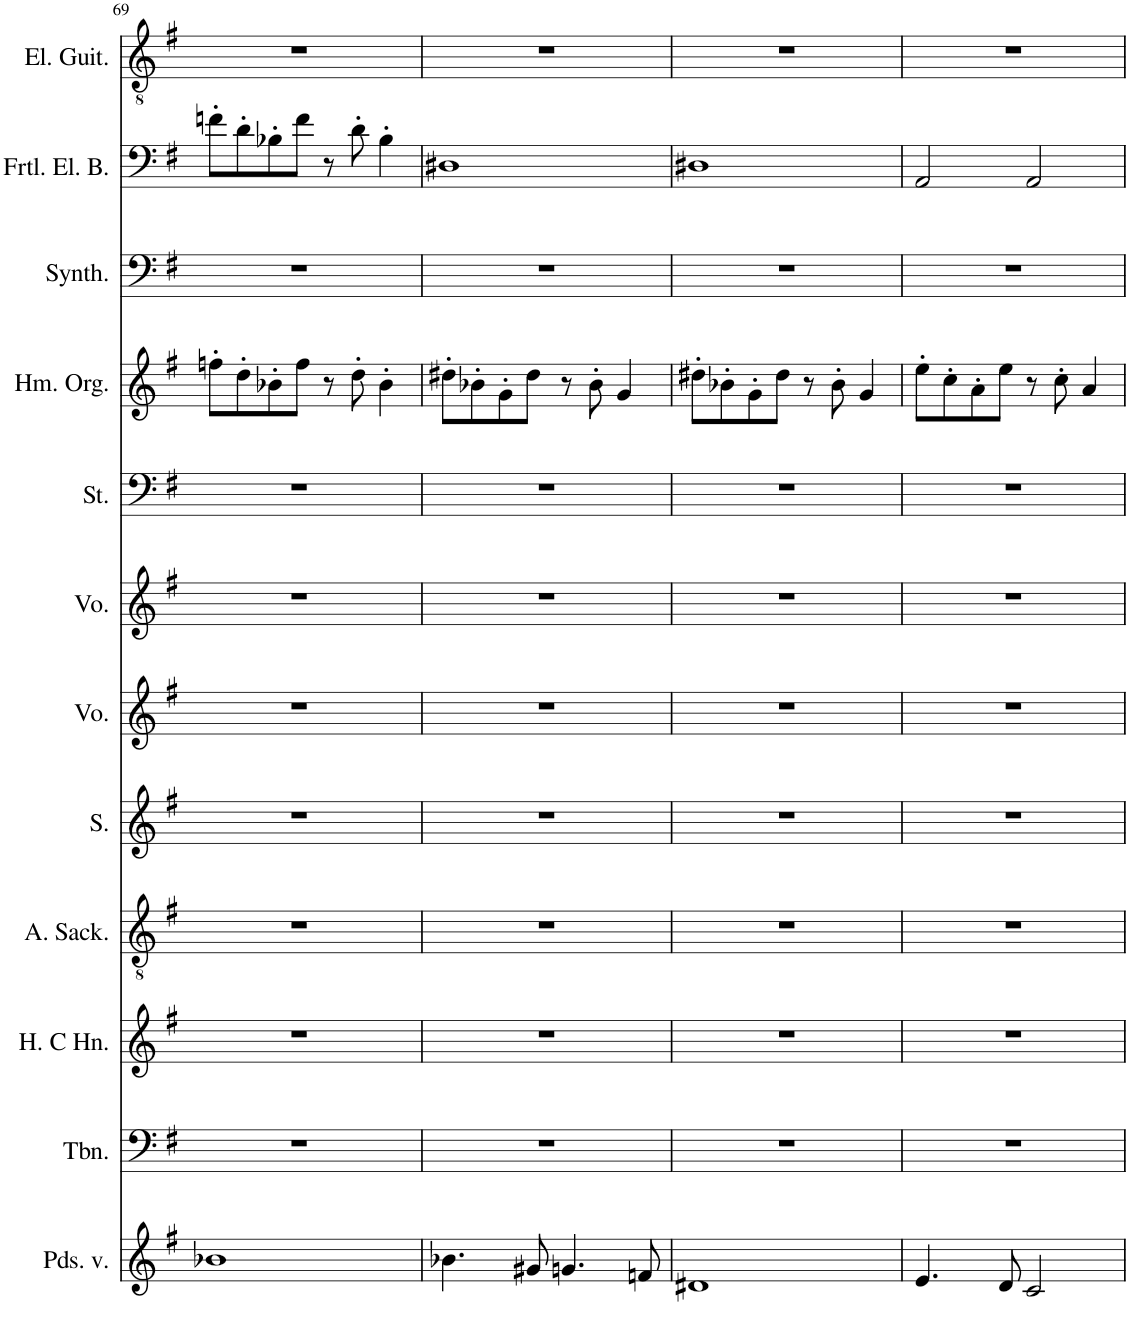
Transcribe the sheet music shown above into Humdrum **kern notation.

**kern	**kern	**kern	**kern	**kern	**kern	**kern	**kern	**kern	**kern	**kern	**kern
*part12	*part11	*part10	*part9	*part8	*part7	*part6	*part5	*part4	*part3	*part2	*part1
*staff12	*staff11	*staff10	*staff9	*staff8	*staff7	*staff6	*staff5	*staff4	*staff3	*staff2	*staff1
*I"Pardessus de viole, Violin	*I"Trombone, Brass	*I"High C Horn, Brass	*I"Alto Sackbut, Brass	*I"Soprano, Choirs	*I"Voice, Choirs	*I"Voice, Choirs	*I"Strings, Strings	*I"Hammond Organ, Organ	*I"String Synthesizer, Bass 2	*I"Fretless Electric Bass, Bass	*I"Electric Guitar, Guitar2
*I'Pds. v.	*I'Tbn.	*I'H. C Hn.	*I'A. Sack.	*I'S.	*I'Vo.	*I'Vo.	*I'St.	*I'Hm. Org.	*I'Synth.	*I'Frtl. El. B.	*I'El. Guit.
!!LO:PB:g=z
*clefG2	*clefF4	*clefG2	*clefGv2	*clefG2	*clefG2	*clefG2	*clefF4	*clefG2	*clefF4	*clefF4	*clefGv2
*	*	*Trd7c12	*	*	*	*	*	*	*	*Trd7c12	*
*k[f#]	*k[f#]	*k[f#]	*k[f#]	*k[f#]	*k[f#]	*k[f#]	*k[f#]	*k[f#]	*k[f#]	*k[f#]	*k[f#]
*M4/4	*M4/4	*M4/4	*M4/4	*M4/4	*M4/4	*M4/4	*M4/4	*M4/4	*M4/4	*M4/4	*M4/4
=69	=69	=69	=69	=69	=69	=69	=69	=69	=69	=69	=69
1b-X	1r	1r	1r	1r	1r	1r	1r	8ffn'\L	1r	8fn'\L	1r
.	.	.	.	.	.	.	.	8dd'\	.	8d'\	.
.	.	.	.	.	.	.	.	8b-X'\	.	8B-X'\	.
.	.	.	.	.	.	.	.	8ff\J	.	8f\J	.
.	.	.	.	.	.	.	.	8r	.	8r	.
.	.	.	.	.	.	.	.	8dd'\	.	8d'\	.
.	.	.	.	.	.	.	.	4b-'\	.	4B-'\	.
=70	=70	=70	=70	=70	=70	=70	=70	=70	=70	=70	=70
4.b-X\	1r	1r	1r	1r	1r	1r	1r	8dd#X'\L	1r	1D#X	1r
.	.	.	.	.	.	.	.	8b-X'\	.	.	.
.	.	.	.	.	.	.	.	8g'\	.	.	.
8g#X/	.	.	.	.	.	.	.	8dd#\J	.	.	.
4.gn/	.	.	.	.	.	.	.	8r	.	.	.
.	.	.	.	.	.	.	.	8b-'\	.	.	.
.	.	.	.	.	.	.	.	4g/	.	.	.
8fn/	.	.	.	.	.	.	.	.	.	.	.
=71	=71	=71	=71	=71	=71	=71	=71	=71	=71	=71	=71
1d#X	1r	1r	1r	1r	1r	1r	1r	8dd#X'\L	1r	1D#X	1r
.	.	.	.	.	.	.	.	8b-X'\	.	.	.
.	.	.	.	.	.	.	.	8g'\	.	.	.
.	.	.	.	.	.	.	.	8dd#\J	.	.	.
.	.	.	.	.	.	.	.	8r	.	.	.
.	.	.	.	.	.	.	.	8b-'\	.	.	.
.	.	.	.	.	.	.	.	4g/	.	.	.
=72	=72	=72	=72	=72	=72	=72	=72	=72	=72	=72	=72
4.e/	1r	1r	1r	1r	1r	1r	1r	8ee'\L	1r	2AA/	1r
.	.	.	.	.	.	.	.	8cc'\	.	.	.
.	.	.	.	.	.	.	.	8a'\	.	.	.
8d/	.	.	.	.	.	.	.	8ee\J	.	.	.
2c/	.	.	.	.	.	.	.	8r	.	2AA/	.
.	.	.	.	.	.	.	.	8cc'\	.	.	.
.	.	.	.	.	.	.	.	4a/	.	.	.
=	=	=	=	=	=	=	=	=	=	=	=
*-	*-	*-	*-	*-	*-	*-	*-	*-	*-	*-	*-
